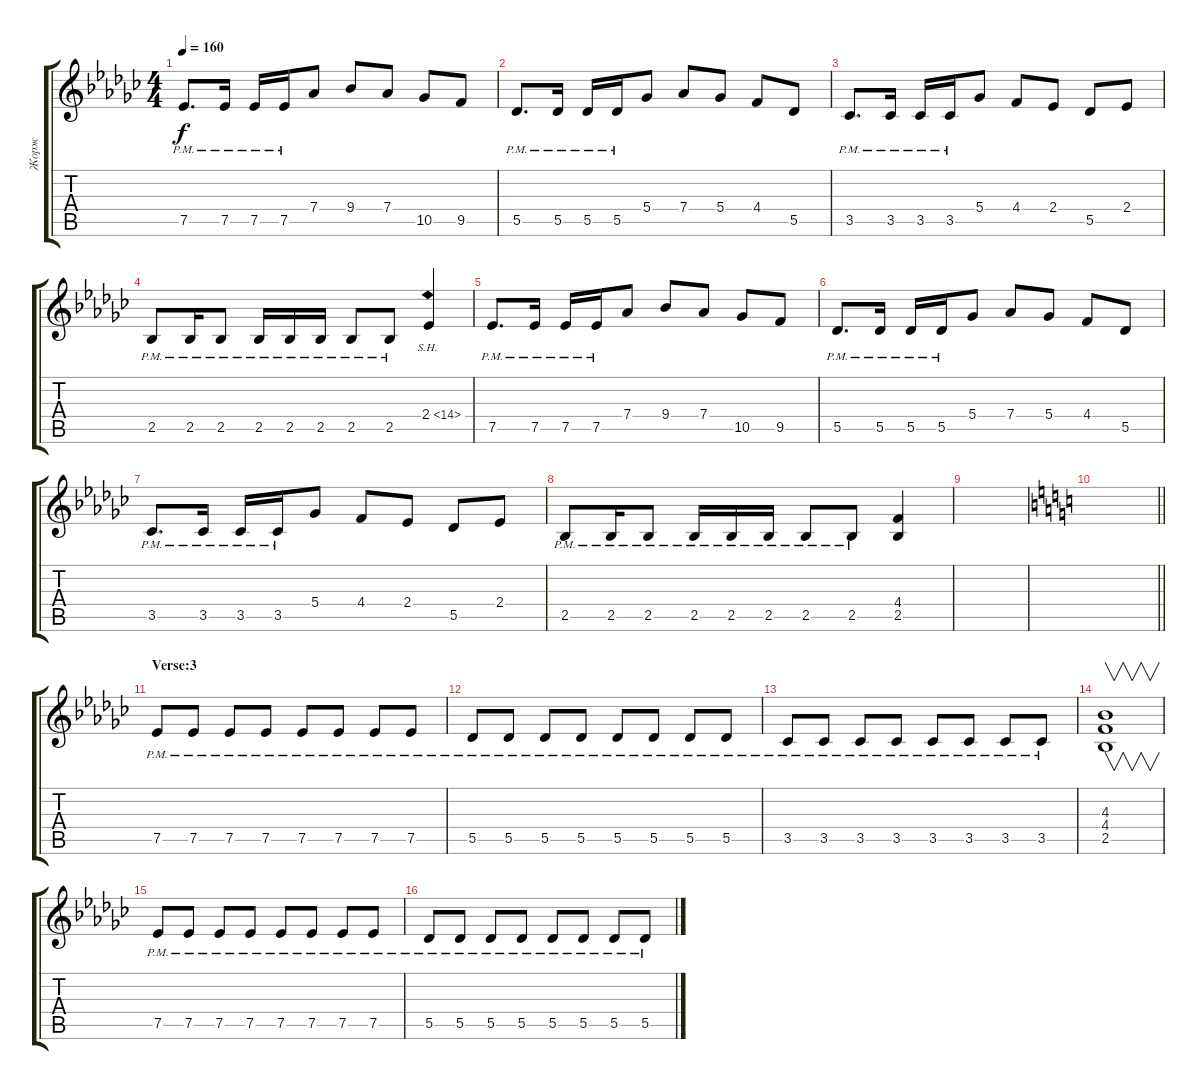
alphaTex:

\track ("Жорж" "Жорж") {instrument distortionguitar}
\staff {score tabs}
\tuning (Eb4 Bb3 Gb3 Db3 Ab2 Eb2) {hide}
\ts (4 4)
\tempo 160
\clef g2
\ks ebminor
7.5{pm}.8{d dy f} 7.5{pm}.16 7.5{pm}.16 7.5{pm}.16 7.4.8 9.4.8 7.4.8 10.5.8 9.5.8 |
5.5{pm}.8{d} 5.5{pm}.16 5.5{pm}.16 5.5{pm}.16 5.4.8 7.4.8 5.4.8 4.4.8 5.5.8 |
3.5{pm}.8{d} 3.5{pm}.16 3.5{pm}.16 3.5{pm}.16 5.4.8 4.4.8 2.4.8 5.5.8 2.4.8 |
2.5{pm}.8 2.5{pm}.16 2.5{pm}.8 2.5{pm}.16 2.5{pm}.16 2.5{pm}.16 2.5{pm}.8 2.5{pm}.8 2.4{sh 12}.4 |
7.5{pm}.8{d} 7.5{pm}.16 7.5{pm}.16 7.5{pm}.16 7.4.8 9.4.8 7.4.8 10.5.8 9.5.8 |
5.5{pm}.8{d} 5.5{pm}.16 5.5{pm}.16 5.5{pm}.16 5.4.8 7.4.8 5.4.8 4.4.8 5.5.8 |
3.5{pm}.8{d} 3.5{pm}.16 3.5{pm}.16 3.5{pm}.16 5.4.8 4.4.8 2.4.8 5.5.8 2.4.8 |
2.5{pm}.8 2.5{pm}.16 2.5{pm}.8 2.5{pm}.16 2.5{pm}.16 2.5{pm}.16 2.5{pm}.8 2.5{pm}.8 (4.4 2.5).4 |
|
\barLineRight lightlight
\ks c
|
\section ("" "Verse:3")
\ks ebminor
7.5{pm}.8 7.5{pm}.8 7.5{pm}.8 7.5{pm}.8 7.5{pm}.8 7.5{pm}.8 7.5{pm}.8 7.5{pm}.8 |
5.5{pm}.8 5.5{pm}.8 5.5{pm}.8 5.5{pm}.8 5.5{pm}.8 5.5{pm}.8 5.5{pm}.8 5.5{pm}.8 |
3.5{pm}.8 3.5{pm}.8 3.5{pm}.8 3.5{pm}.8 3.5{pm}.8 3.5{pm}.8 3.5{pm}.8 3.5{pm}.8 |
(4.3 4.4 2.5).1{v} |
7.5{pm}.8 7.5{pm}.8 7.5{pm}.8 7.5{pm}.8 7.5{pm}.8 7.5{pm}.8 7.5{pm}.8 7.5{pm}.8 |
5.5{pm}.8 5.5{pm}.8 5.5{pm}.8 5.5{pm}.8 5.5{pm}.8 5.5{pm}.8 5.5{pm}.8 5.5{pm}.8
